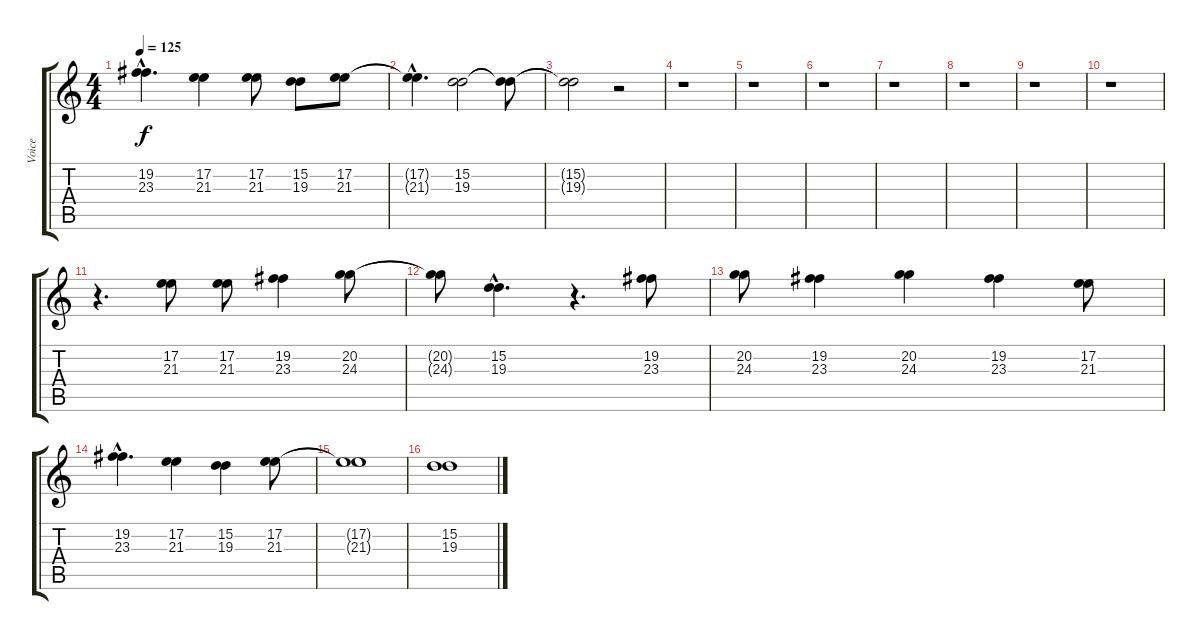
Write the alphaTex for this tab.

\track ("Voice" "Voice") {instrument synthbrass1}
\staff {score tabs}
\tuning (E4 B3 G3 D3 A2 E2) {hide}
\ts (4 4)
\tempo 125
\clef g2
\ks c
(19.2{hac} 23.3{hac}).4{d dy f} (17.2 21.3).4 (17.2 21.3).8 (15.2 19.3).8 (17.2 21.3).8 |
(17.2{hac t} 21.3{hac t}).4{d} (15.2 19.3).2 (15.2{t} 19.3{t}).8 |
(15.2{t} 19.3{t}).2 r.2 |
r.1 |
r.1 |
r.1 |
r.1 |
r.1 |
r.1 |
r.1 |
r.4{d} (17.2 21.3).8 (17.2 21.3).8 (19.2 23.3).4 (20.2 24.3).8 |
(20.2{t} 24.3{t}).8 (15.2{hac} 19.3{hac}).4{d} r.4{d} (19.2 23.3).8 |
(20.2 24.3).8 (19.2 23.3).4 (20.2 24.3).4 (19.2 23.3).4 (17.2 21.3).8 |
(19.2{hac} 23.3{hac}).4{d} (17.2 21.3).4 (15.2 19.3).4 (17.2 21.3).8 |
(17.2{t} 21.3{t}).1 |
(15.2 19.3).1
